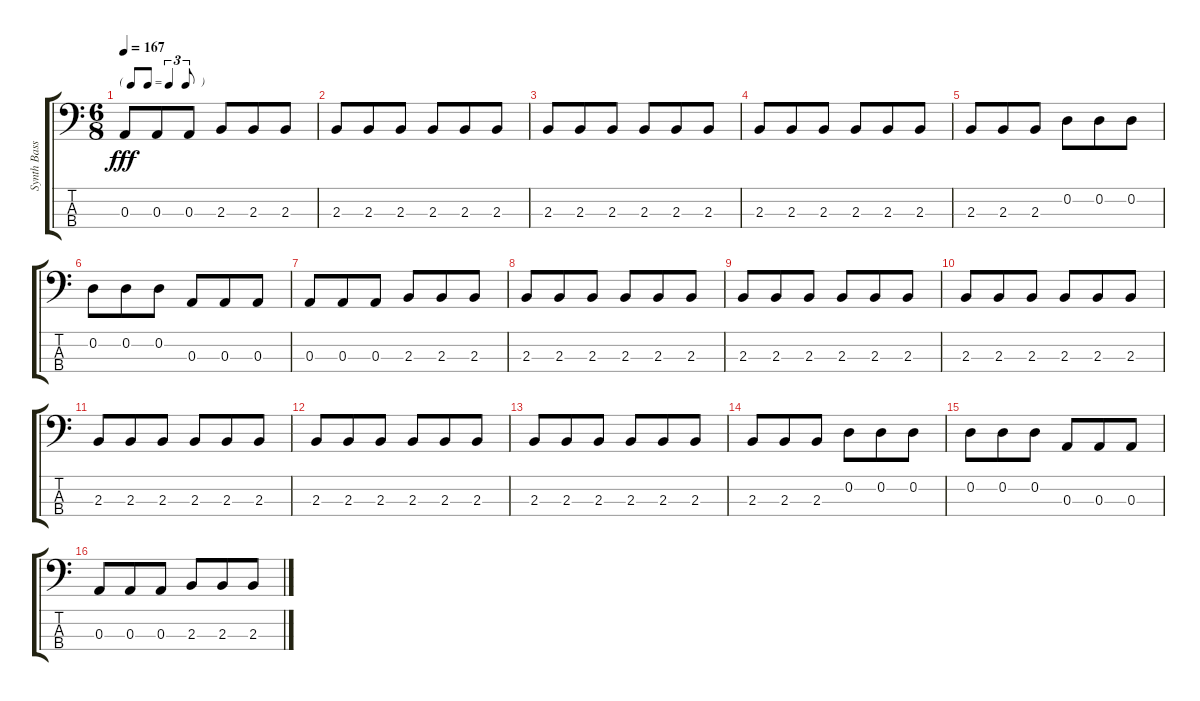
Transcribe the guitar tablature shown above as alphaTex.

\track ("Synth Bass 2 RC" "Synth Bass") {instrument synthbass2}
\staff {score tabs}
\tuning (G2 D2 A1 E1) {hide}
\ts (6 8)
\tf triplet8th
\tempo 167
\clef f4
\ks c
0.3.8{dy fff} 0.3.8 0.3.8 2.3.8 2.3.8 2.3.8 |
2.3.8 2.3.8 2.3.8 2.3.8 2.3.8 2.3.8 |
2.3.8 2.3.8 2.3.8 2.3.8 2.3.8 2.3.8 |
2.3.8 2.3.8 2.3.8 2.3.8 2.3.8 2.3.8 |
2.3.8 2.3.8 2.3.8 0.2.8 0.2.8 0.2.8 |
0.2.8 0.2.8 0.2.8 0.3.8 0.3.8 0.3.8 |
0.3.8 0.3.8 0.3.8 2.3.8 2.3.8 2.3.8 |
2.3.8 2.3.8 2.3.8 2.3.8 2.3.8 2.3.8 |
2.3.8 2.3.8 2.3.8 2.3.8 2.3.8 2.3.8 |
2.3.8 2.3.8 2.3.8 2.3.8 2.3.8 2.3.8 |
2.3.8 2.3.8 2.3.8 2.3.8 2.3.8 2.3.8 |
2.3.8 2.3.8 2.3.8 2.3.8 2.3.8 2.3.8 |
2.3.8 2.3.8 2.3.8 2.3.8 2.3.8 2.3.8 |
2.3.8 2.3.8 2.3.8 0.2.8 0.2.8 0.2.8 |
0.2.8 0.2.8 0.2.8 0.3.8 0.3.8 0.3.8 |
0.3.8 0.3.8 0.3.8 2.3.8 2.3.8 2.3.8
